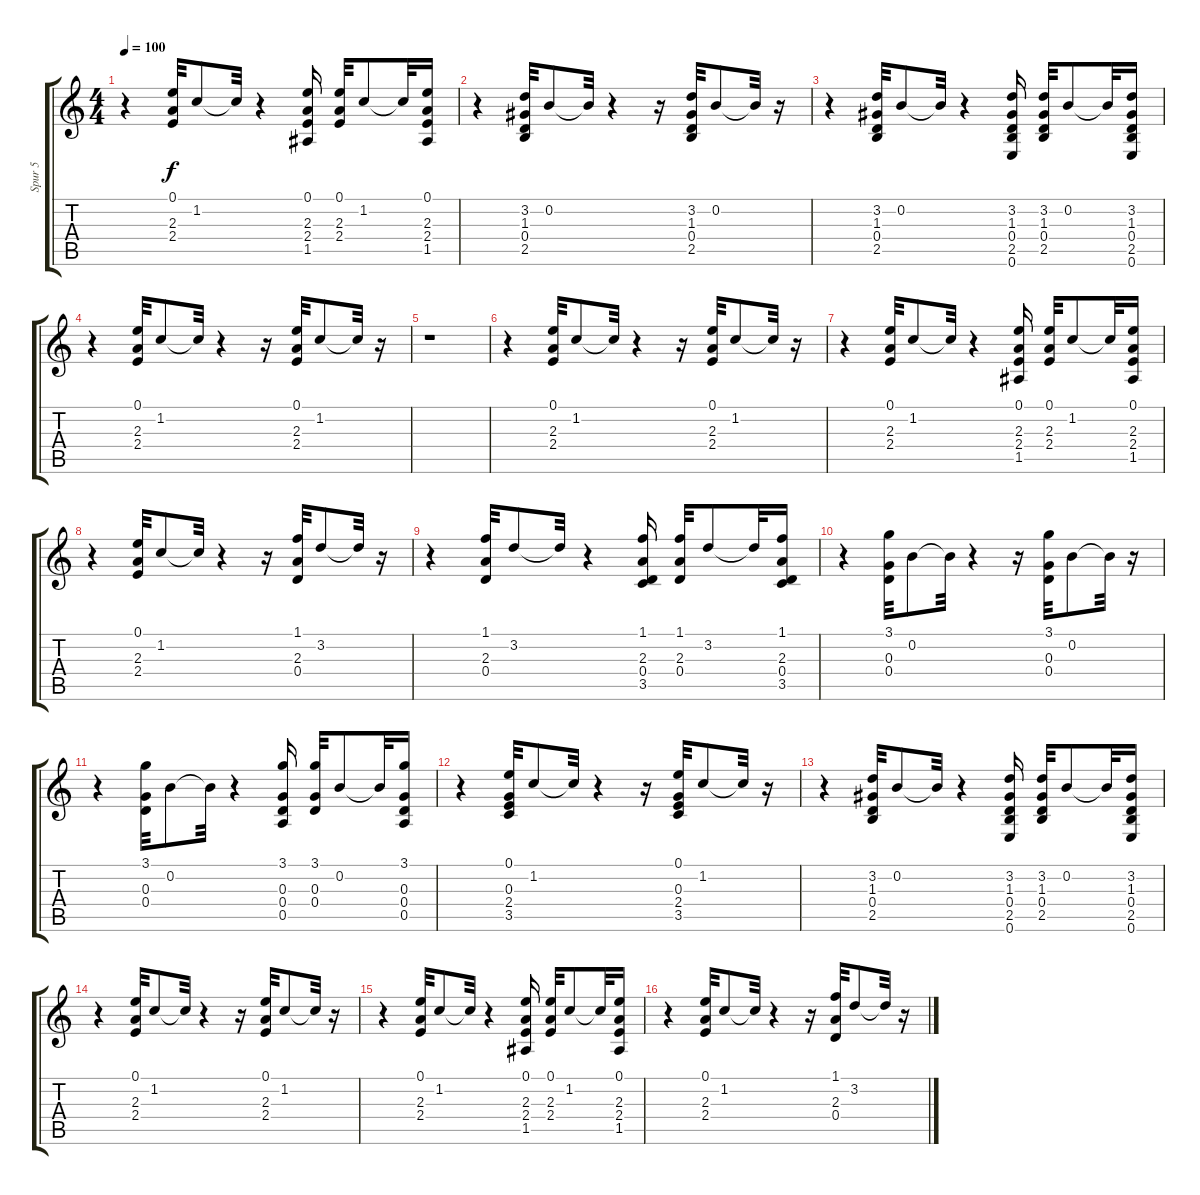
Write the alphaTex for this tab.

\track ("Spur 5" "Spur 5") {instrument acousticguitarsteel}
\staff {score tabs}
\tuning (E4 B3 G3 D3 A2 E2) {hide}
\ts (4 4)
\tempo 100
\clef g2
\ks c
r.4{dy f} (0.1 2.3 2.4).32 1.2.8 1.2{t}.32 r.4 (0.1 2.3 2.4 1.5).16 (0.1 2.3 2.4).32 1.2.8 1.2{t}.32 (0.1 2.3 2.4 1.5).16 |
r.4 (3.2 1.3 0.4 2.5).32 0.2.8 0.2{t}.32 r.4 r.16 (3.2 1.3 0.4 2.5).32 0.2.8 0.2{t}.32 r.16 |
r.4 (3.2 1.3 0.4 2.5).32 0.2.8 0.2{t}.32 r.4 (3.2 1.3 0.4 2.5 0.6).16 (3.2 1.3 0.4 2.5).32 0.2.8 0.2{t}.32 (3.2 1.3 0.4 2.5 0.6).16 |
r.4 (0.1 2.3 2.4).32 1.2.8 1.2{t}.32 r.4 r.16 (0.1 2.3 2.4).32 1.2.8 1.2{t}.32 r.16 |
r.1 |
r.4 (0.1 2.3 2.4).32 1.2.8 1.2{t}.32 r.4 r.16 (0.1 2.3 2.4).32 1.2.8 1.2{t}.32 r.16 |
r.4 (0.1 2.3 2.4).32 1.2.8 1.2{t}.32 r.4 (0.1 2.3 2.4 1.5).16 (0.1 2.3 2.4).32 1.2.8 1.2{t}.32 (0.1 2.3 2.4 1.5).16 |
r.4 (0.1 2.3 2.4).32 1.2.8 1.2{t}.32 r.4 r.16 (1.1 2.3 0.4).32 3.2.8 3.2{t}.32 r.16 |
r.4 (1.1 2.3 0.4).32 3.2.8 3.2{t}.32 r.4 (1.1 2.3 0.4 3.5).16 (1.1 2.3 0.4).32 3.2.8 3.2{t}.32 (1.1 2.3 0.4 3.5).16 |
r.4 (3.1 0.3 0.4).32 0.2.8 0.2{t}.32 r.4 r.16 (3.1 0.3 0.4).32 0.2.8 0.2{t}.32 r.16 |
r.4 (3.1 0.3 0.4).32 0.2.8 0.2{t}.32 r.4 (3.1 0.3 0.4 0.5).16 (3.1 0.3 0.4).32 0.2.8 0.2{t}.32 (3.1 0.3 0.4 0.5).16 |
r.4 (0.1 0.3 2.4 3.5).32 1.2.8 1.2{t}.32 r.4 r.16 (0.1 0.3 2.4 3.5).32 1.2.8 1.2{t}.32 r.16 |
r.4 (3.2 1.3 0.4 2.5).32 0.2.8 0.2{t}.32 r.4 (3.2 1.3 0.4 2.5 0.6).16 (3.2 1.3 0.4 2.5).32 0.2.8 0.2{t}.32 (3.2 1.3 0.4 2.5 0.6).16 |
r.4 (0.1 2.3 2.4).32 1.2.8 1.2{t}.32 r.4 r.16 (0.1 2.3 2.4).32 1.2.8 1.2{t}.32 r.16 |
r.4 (0.1 2.3 2.4).32 1.2.8 1.2{t}.32 r.4 (0.1 2.3 2.4 1.5).16 (0.1 2.3 2.4).32 1.2.8 1.2{t}.32 (0.1 2.3 2.4 1.5).16 |
r.4 (0.1 2.3 2.4).32 1.2.8 1.2{t}.32 r.4 r.16 (1.1 2.3 0.4).32 3.2.8 3.2{t}.32 r.16
